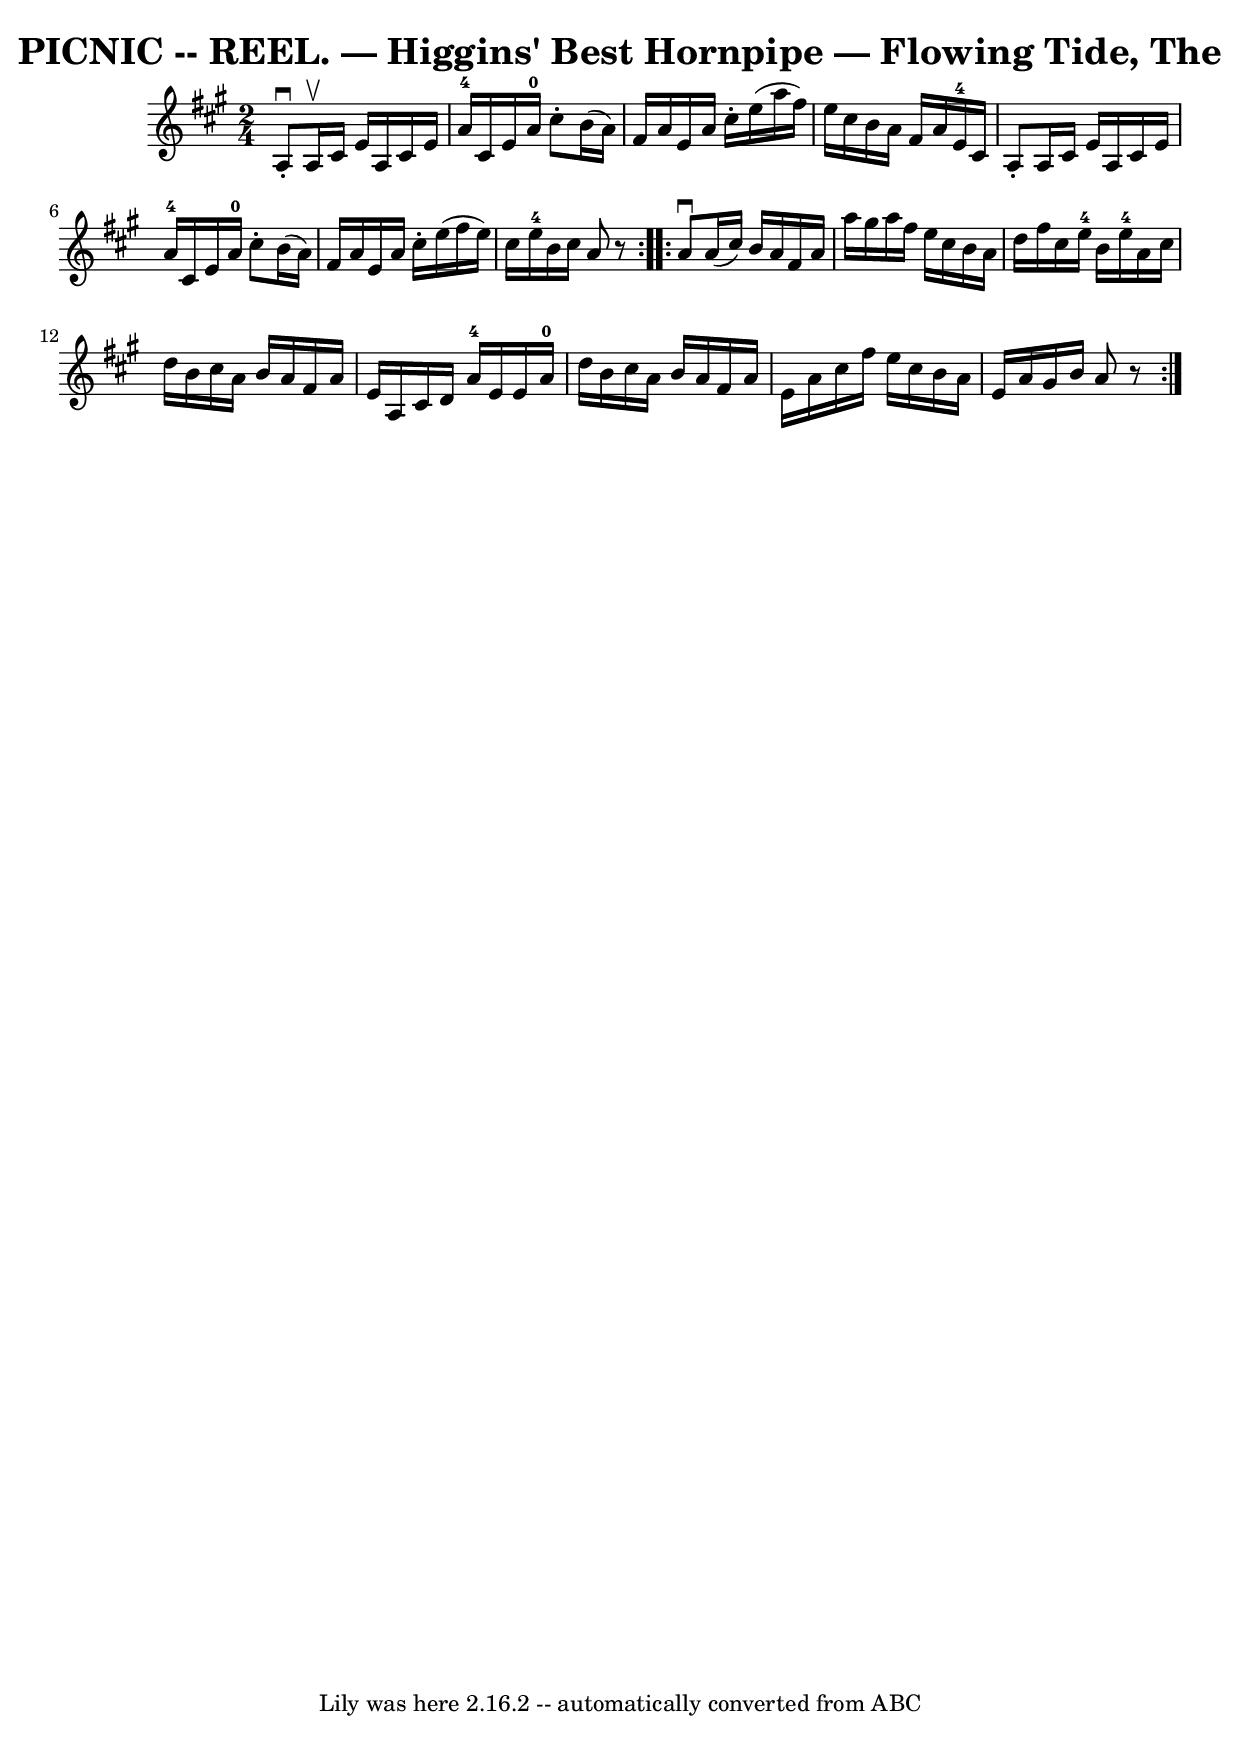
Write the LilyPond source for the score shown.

\version "2.16.2"
\include "Mammoth.ily"
\header {
  %% book = "Coles 43.8"
  crossRefNumber = "1"
  footnotes = ""
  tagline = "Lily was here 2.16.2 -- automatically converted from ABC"
  title = "PICNIC -- REEL. — Higgins' Best Hornpipe — Flowing Tide, The"

}
voicedefault =  {



  \repeat volta 2 {

    \time 2/4 
    \key a \major
    a8^\downbow-. a16^\upbow cis'16 e'16 a16  
    cis'16 e'16  |
    a'16-4 cis'16 e'16 a'16-0 cis''8-. b'16 (a'16) |
    fis'16 a'16 e'16 a'16 cis''16-.  
    e''16 (a''16 fis''16) |
    e''16 cis''16 b'16 a'16    
    fis'16 a'16 e'16-4 cis'16  |
    a8-. a16 cis'16    
    e'16 a16 cis'16 e'16  |
    a'16-4 cis'16 e'16 a'16-0 cis''8-. b'16 (a'16) |
    fis'16 a'16 e'16 a'16  
    cis''16-. e''16 (fis''16 e''16) |
    cis''16 e''16-4  
    b'16 cis''16 a'8    r8 
  }     
  \repeat volta 2 {
    a'8^\downbow a'16 (
    cis''16) b'16 a'16 fis'16 a'16  |
    a''16 gis''16    
    a''16 fis''16 e''16 cis''16 b'16 a'16  |
    d''16    
    fis''16 cis''16 e''16-4 b'16 e''16-4 a'16 cis''16   |
    d''16 b'16 cis''16 a'16 b'16 a'16 fis'16 a'16   |
    e'16 a16 cis'16 d'16 a'16-4 e'16 e'16    
    a'16-0 |
    d''16 b'16 cis''16 a'16 b'16 a'16 fis'16 
    a'16  |
    e'16 a'16 cis''16 fis''16 e''16 cis''16    
    b'16 a'16  |
    e'16 a'16 gis'16 b'16 a'8    r8 
  }   

}

\score{
  <<

    \context Staff="default"
    {
      \voicedefault 
      
    }

  >>
  \layout {
    
  }
  \midi {
  }

}
